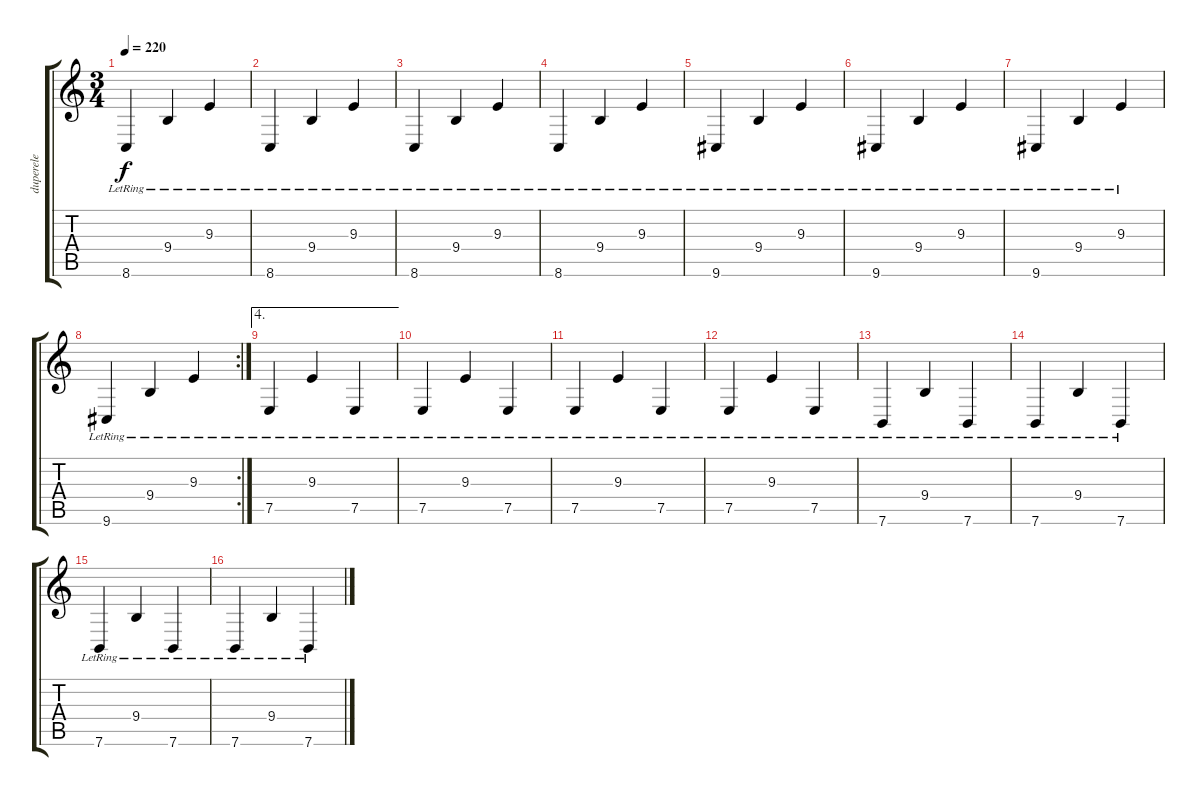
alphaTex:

\track ("duperele" "duperele") {instrument stringensemble2}
\staff {score tabs}
\tuning (E4 B3 G3 D3 A2 E2) {hide}
\ts (3 4)
\tempo 220
\clef g2
\ks c
8.6{lr}.4{dy f} 9.4{lr}.4 9.3{lr}.4 |
8.6{lr}.4 9.4{lr}.4 9.3{lr}.4 |
8.6{lr}.4 9.4{lr}.4 9.3{lr}.4 |
8.6{lr}.4 9.4{lr}.4 9.3{lr}.4 |
9.6{lr}.4 9.4{lr}.4 9.3{lr}.4 |
9.6{lr}.4 9.4{lr}.4 9.3{lr}.4 |
9.6{lr}.4 9.4{lr}.4 9.3{lr}.4 |
\rc 2
9.6{lr}.4 9.4{lr}.4 9.3{lr}.4 |
\ae 4
7.5{lr}.4 9.3{lr}.4 7.5{lr}.4 |
7.5{lr}.4 9.3{lr}.4 7.5{lr}.4 |
7.5{lr}.4 9.3{lr}.4 7.5{lr}.4 |
7.5{lr}.4 9.3{lr}.4 7.5{lr}.4 |
7.6{lr}.4 9.4{lr}.4 7.6{lr}.4 |
7.6{lr}.4 9.4{lr}.4 7.6{lr}.4 |
7.6{lr}.4 9.4{lr}.4 7.6{lr}.4 |
7.6{lr}.4 9.4{lr}.4 7.6{lr}.4
